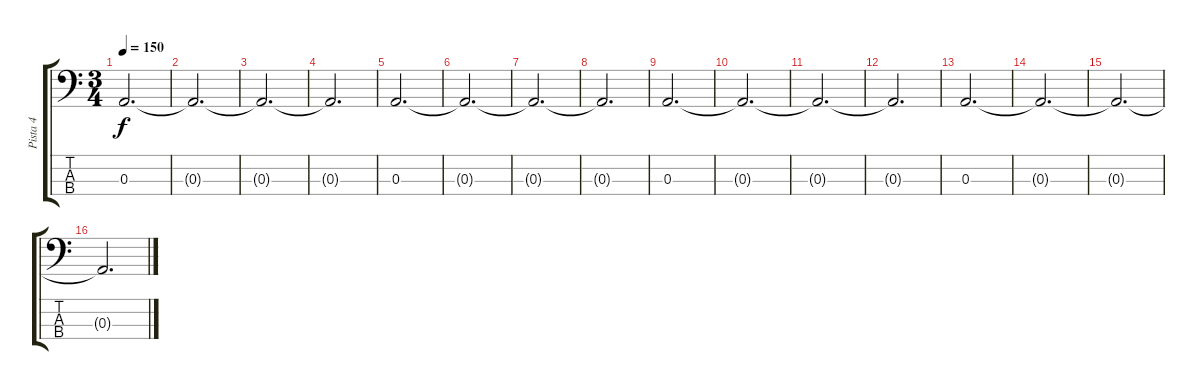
\track ("Pista 4" "Pista 4") {instrument electricbassfinger}
\staff {score tabs}
\tuning (G2 D2 A1 E1) {hide}
\ts (3 4)
\tempo 150
\clef f4
\ks c
0.3.2{d dy f} |
0.3{t}.2{d} |
0.3{t}.2{d} |
0.3{t}.2{d} |
0.3.2{d} |
0.3{t}.2{d} |
0.3{t}.2{d} |
0.3{t}.2{d} |
0.3.2{d} |
0.3{t}.2{d} |
0.3{t}.2{d} |
0.3{t}.2{d} |
0.3.2{d} |
0.3{t}.2{d} |
0.3{t}.2{d} |
0.3{t}.2{d}
